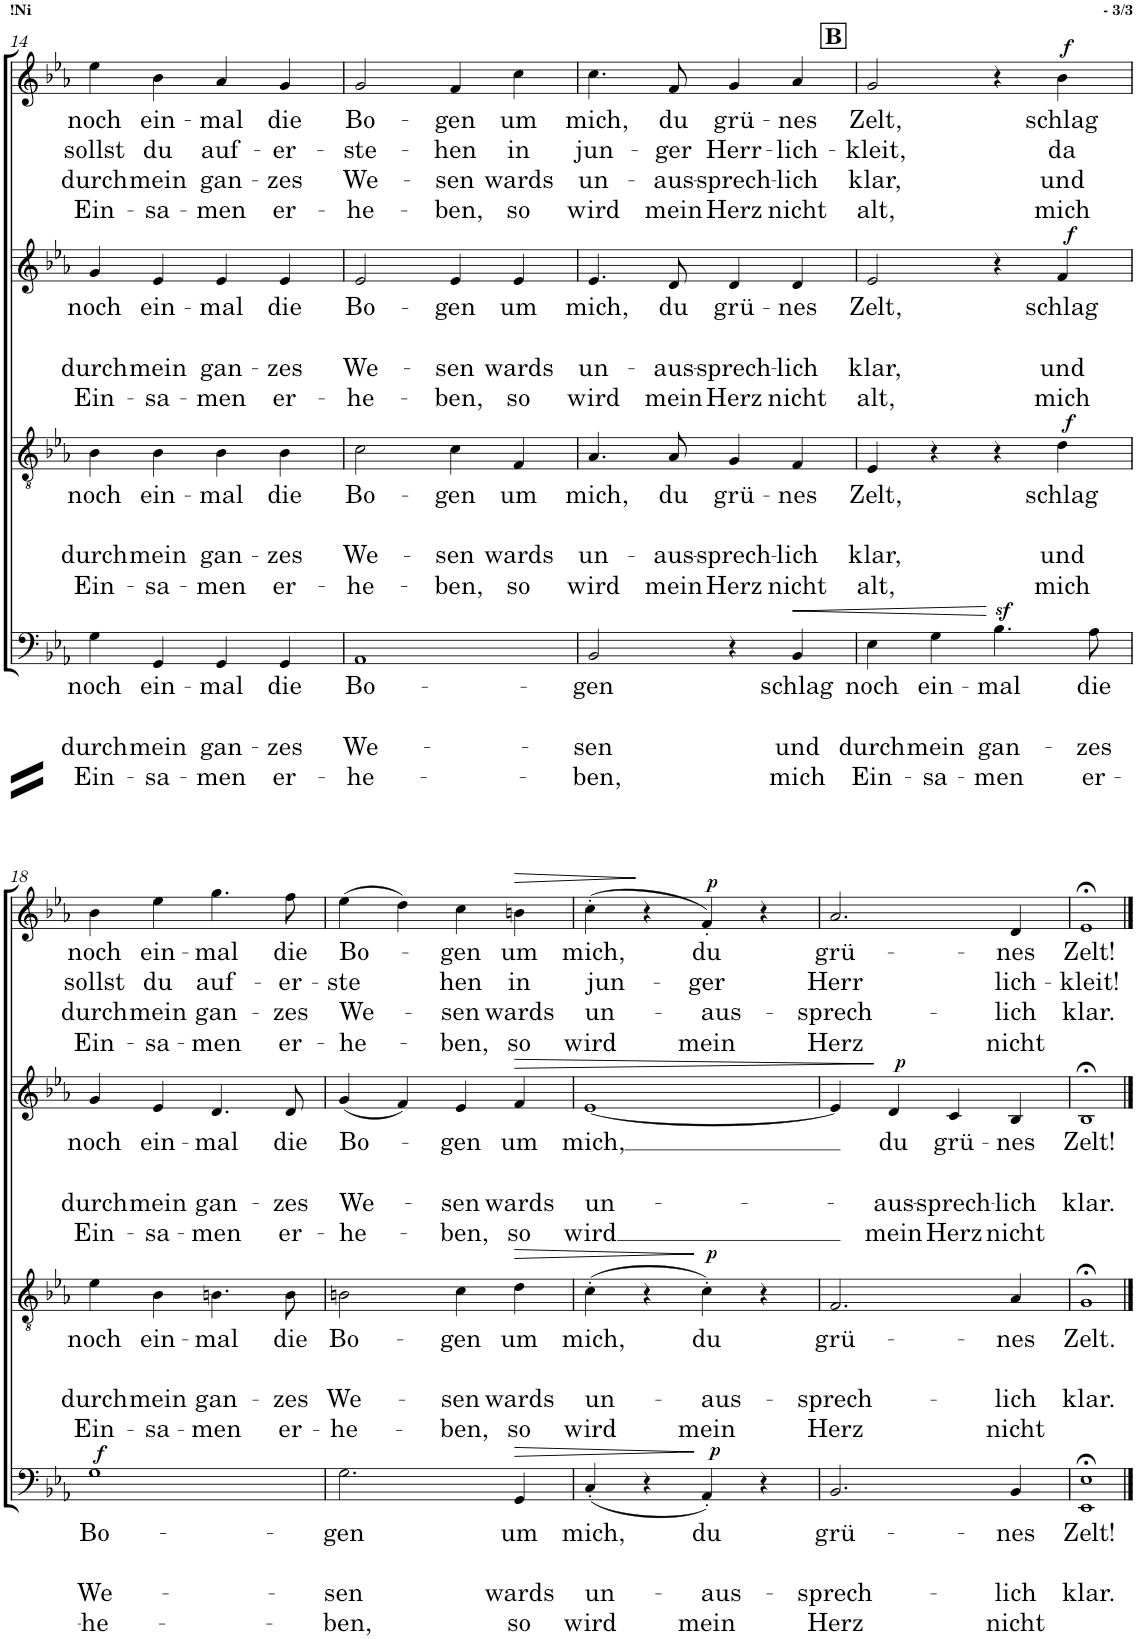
**kern	**text	**text	**text	**text	**dynam	**kern	**text	**text	**text	**text	**dynam	**kern	**text	**text	**text	**text	**dynam	**kern	**text	**text	**text	**text	**dynam
*part4	*part4	*part4	*part4	*part4	*part4	*part3	*part3	*part3	*part3	*part3	*part3	*part2	*part2	*part2	*part2	*part2	*part2	*part1	*part1	*part1	*part1	*part1	*part1
*staff4	*staff4	*staff4	*staff4	*staff4	*staff4	*staff3	*staff3	*staff3	*staff3	*staff3	*staff3	*staff2	*staff2	*staff2	*staff2	*staff2	*staff2	*staff1	*staff1	*staff1	*staff1	*staff1	*staff1
*I"Bass	*	*	*	*	*	*I"Tenor	*	*	*	*	*	*I"Alt	*	*	*	*	*	*I"Sopran	*	*	*	*	*
!!LO:PB:g=z
*clefF4	*	*	*	*	*	*clefGv2	*	*	*	*	*	*clefG2	*	*	*	*	*	*clefG2	*	*	*	*	*
*k[b-e-a-]	*	*	*	*	*	*k[b-e-a-]	*	*	*	*	*	*k[b-e-a-]	*	*	*	*	*	*k[b-e-a-]	*	*	*	*	*
*M4/4	*	*	*	*	*	*M4/4	*	*	*	*	*	*M4/4	*	*	*	*	*	*M4/4	*	*	*	*	*
=14	=14	=14	=14	=14	=14	=14	=14	=14	=14	=14	=14	=14	=14	=14	=14	=14	=14	=14	=14	=14	=14	=14	=14
!	!LO:LY:b	!	!LO:LY:b	!LO:LY:b	!	!	!LO:LY:b	!	!LO:LY:b	!LO:LY:b	!	!	!LO:LY:b	!	!LO:LY:b	!LO:LY:b	!	!	!LO:LY:b	!LO:LY:b	!LO:LY:b	!LO:LY:b	!
4G\	noch	.	durch	Ein-	.	4B-\	noch	.	durch	Ein-	.	4g/	noch	.	durch	Ein-	.	4ee-\	noch	sollst	durch	Ein-	.
!	!LO:LY:b	!	!LO:LY:b	!LO:LY:b	!	!	!LO:LY:b	!	!LO:LY:b	!LO:LY:b	!	!	!LO:LY:b	!	!LO:LY:b	!LO:LY:b	!	!	!LO:LY:b	!LO:LY:b	!LO:LY:b	!LO:LY:b	!
4GG/	ein-	.	mein	sa-	.	4B-\	ein-	.	mein	sa-	.	4e-/	ein-	.	mein	sa-	.	4b-\	ein-	du	mein	sa-	.
!	!LO:LY:b	!	!LO:LY:b	!LO:LY:b	!	!	!LO:LY:b	!	!LO:LY:b	!LO:LY:b	!	!	!LO:LY:b	!	!LO:LY:b	!LO:LY:b	!	!	!LO:LY:b	!LO:LY:b	!LO:LY:b	!LO:LY:b	!
4GG/	mal	.	gan-	men	.	4B-\	mal	.	gan-	men	.	4e-/	mal	.	gan-	men	.	4a-/	mal	auf-	gan-	men	.
!	!LO:LY:b	!	!LO:LY:b	!LO:LY:b	!	!	!LO:LY:b	!	!LO:LY:b	!LO:LY:b	!	!	!LO:LY:b	!	!LO:LY:b	!LO:LY:b	!	!	!LO:LY:b	!LO:LY:b	!LO:LY:b	!LO:LY:b	!
4GG/	die	.	zes	er-	.	4B-\	die	.	zes	er-	.	4e-/	die	.	zes	er-	.	4g/	die	-er-	zes	er-	.
=15	=15	=15	=15	=15	=15	=15	=15	=15	=15	=15	=15	=15	=15	=15	=15	=15	=15	=15	=15	=15	=15	=15	=15
!	!LO:LY:b	!	!LO:LY:b	!LO:LY:b	!	!	!LO:LY:b	!	!LO:LY:b	!LO:LY:b	!	!	!LO:LY:b	!	!LO:LY:b	!LO:LY:b	!	!	!LO:LY:b	!LO:LY:b	!LO:LY:b	!LO:LY:b	!
1AA-	Bo-	.	We-	he-	.	2c\	Bo-	.	We-	he-	.	2e-/	Bo-	.	We-	he-	.	2g/	Bo-	-ste-	We-	he-	.
!	!	!	!	!	!	!	!LO:LY:b	!	!LO:LY:b	!LO:LY:b	!	!	!LO:LY:b	!	!LO:LY:b	!LO:LY:b	!	!	!LO:LY:b	!LO:LY:b	!LO:LY:b	!LO:LY:b	!
.	.	.	.	.	.	4c\	gen	.	sen	ben,	.	4e-/	gen	.	sen	ben,	.	4f/	gen	-hen	sen	ben,	.
!	!	!	!	!	!	!	!LO:LY:b	!	!LO:LY:b	!LO:LY:b	!	!	!LO:LY:b	!	!LO:LY:b	!LO:LY:b	!	!	!LO:LY:b	!LO:LY:b	!LO:LY:b	!LO:LY:b	!
.	.	.	.	.	.	4F/	um	.	wards	so	.	4e-/	um	.	wards	so	.	4cc\	um	in	wards	so	.
=16	=16	=16	=16	=16	=16	=16	=16	=16	=16	=16	=16	=16	=16	=16	=16	=16	=16	=16	=16	=16	=16	=16	=16
!	!LO:LY:b	!	!LO:LY:b	!LO:LY:b	!	!	!LO:LY:b	!	!LO:LY:b	!LO:LY:b	!	!	!LO:LY:b	!	!LO:LY:b	!LO:LY:b	!	!	!LO:LY:b	!LO:LY:b	!LO:LY:b	!LO:LY:b	!
2BB-/	gen	.	sen	ben,	.	4.A-/	mich,	.	un-	wird	.	4.e-/	mich,	.	un-	wird	.	4.cc\	mich,	jun-	un-	wird	.
!	!	!	!	!	!	!	!LO:LY:b	!	!LO:LY:b	!LO:LY:b	!	!	!LO:LY:b	!	!LO:LY:b	!LO:LY:b	!	!	!LO:LY:b	!LO:LY:b	!LO:LY:b	!LO:LY:b	!
.	.	.	.	.	.	8A-/	du	.	aus-	mein	.	8d/	du	.	aus-	mein	.	8f/	du	-ger	aus-	mein	.
!	!	!	!	!	!	!	!LO:LY:b	!	!LO:LY:b	!LO:LY:b	!	!	!LO:LY:b	!	!LO:LY:b	!LO:LY:b	!	!	!LO:LY:b	!LO:LY:b	!LO:LY:b	!LO:LY:b	!
4r	.	.	.	.	.	4G/	grü-	.	sprech-	Herz	.	4d/	grü-	.	sprech-	Herz	.	4g/	grü-	Herr-	sprech-	Herz	.
!	!LO:LY:b	!	!LO:LY:b	!LO:LY:b	!LO:HP:b	!	!LO:LY:b	!	!LO:LY:b	!LO:LY:b	!	!	!LO:LY:b	!	!LO:LY:b	!LO:LY:b	!	!	!LO:LY:b	!LO:LY:b	!LO:LY:b	!LO:LY:b	!
4BB-/	schlag	.	und	mich	<	4F/	nes	.	lich	nicht	.	4d/	nes	.	lich	nicht	.	4a-/	nes	-lich-	lich	nicht	.
!!LO:REH:place=s1:a:B:cj:fs=14:t=B
=17	=17	=17	=17	=17	=17	=17	=17	=17	=17	=17	=17	=17	=17	=17	=17	=17	=17	=17	=17	=17	=17	=17	=17
!	!LO:LY:b	!	!LO:LY:b	!LO:LY:b	!	!	!LO:LY:b	!	!LO:LY:b	!LO:LY:b	!	!	!LO:LY:b	!	!LO:LY:b	!LO:LY:b	!	!	!LO:LY:b	!LO:LY:b	!LO:LY:b	!LO:LY:b	!
4E-\	noch	.	durch	Ein-	.	4E-/	Zelt,	.	klar,	alt,	.	2e-/	Zelt,	.	klar,	alt,	.	2g/	Zelt,	-kleit,	klar,	alt,	.
!	!LO:LY:b	!	!LO:LY:b	!LO:LY:b	!	!	!	!	!	!	!	!	!	!	!	!	!	!	!	!	!	!	!
4G\	ein-	.	mein	sa-	.	4r	.	.	.	.	.	.	.	.	.	.	.	.	.	.	.	.	.
!	!LO:LY:b	!	!LO:LY:b	!LO:LY:b	!	!	!	!	!	!	!	!	!	!	!	!	!	!	!	!	!	!	!
4.B-z>\	mal	.	gan-	men	[	4r	.	.	.	.	.	4r	.	.	.	.	.	4r	.	.	.	.	.
!	!	!	!	!	!	!	!LO:LY:b	!	!LO:LY:b	!LO:LY:b	!LO:DY:a	!	!LO:LY:b	!	!LO:LY:b	!LO:LY:b	!LO:DY:a	!	!LO:LY:b	!LO:LY:b	!LO:LY:b	!LO:LY:b	!LO:DY:a
.	.	.	.	.	.	4d\	schlag	.	und	mich	f	4f/	schlag	.	und	mich	f	4b-\	schlag	da	und	mich	f
!	!LO:LY:b	!	!LO:LY:b	!LO:LY:b	!	!	!	!	!	!	!	!	!	!	!	!	!	!	!	!	!	!	!
8A-\	die	.	zes	er-	.	.	.	.	.	.	.	.	.	.	.	.	.	.	.	.	.	.	.
!!LO:LB:g=z
=18	=18	=18	=18	=18	=18	=18	=18	=18	=18	=18	=18	=18	=18	=18	=18	=18	=18	=18	=18	=18	=18	=18	=18
!	!LO:LY:b	!	!LO:LY:b	!LO:LY:b	!LO:DY:a	!	!LO:LY:b	!	!LO:LY:b	!LO:LY:b	!	!	!LO:LY:b	!	!LO:LY:b	!LO:LY:b	!	!	!LO:LY:b	!LO:LY:b	!LO:LY:b	!LO:LY:b	!
1G	Bo-	.	We-	he-	f	4e-\	noch	.	durch	Ein-	.	4g/	noch	.	durch	Ein-	.	4b-\	noch	sollst	durch	Ein-	.
!	!	!	!	!	!	!	!LO:LY:b	!	!LO:LY:b	!LO:LY:b	!	!	!LO:LY:b	!	!LO:LY:b	!LO:LY:b	!	!	!LO:LY:b	!LO:LY:b	!LO:LY:b	!LO:LY:b	!
.	.	.	.	.	.	4B-\	ein-	.	mein	sa-	.	4e-/	ein-	.	mein	sa-	.	4ee-\	ein-	du	mein	sa-	.
!	!	!	!	!	!	!	!LO:LY:b	!	!LO:LY:b	!LO:LY:b	!	!	!LO:LY:b	!	!LO:LY:b	!LO:LY:b	!	!	!LO:LY:b	!LO:LY:b	!LO:LY:b	!LO:LY:b	!
.	.	.	.	.	.	4.Bn\	mal	.	gan-	men	.	4.d/	mal	.	gan-	men	.	4.gg\	mal	auf-	gan-	men	.
!	!	!	!	!	!	!	!LO:LY:b	!	!LO:LY:b	!LO:LY:b	!	!	!LO:LY:b	!	!LO:LY:b	!LO:LY:b	!	!	!LO:LY:b	!LO:LY:b	!LO:LY:b	!LO:LY:b	!
.	.	.	.	.	.	8B\	die	.	zes	er-	.	8d/	die	.	zes	er-	.	8ff\	die	-er-	zes	er-	.
=19	=19	=19	=19	=19	=19	=19	=19	=19	=19	=19	=19	=19	=19	=19	=19	=19	=19	=19	=19	=19	=19	=19	=19
!	!LO:LY:b	!	!LO:LY:b	!LO:LY:b	!	!	!LO:LY:b	!	!LO:LY:b	!LO:LY:b	!	!	!LO:LY:b	!	!LO:LY:b	!LO:LY:b	!	!	!LO:LY:b	!LO:LY:b	!LO:LY:b	!LO:LY:b	!
2.G\	gen	.	sen	ben,	.	2Bn\	Bo-	.	We-	he-	.	(4g/	Bo-	.	We-	he-	.	(4ee-\	Bo-	-ste	We-	he-	.
.	.	.	.	.	.	.	.	.	.	.	.	4f/)	.	.	.	.	.	4dd\)	.	.	.	.	.
!	!	!	!	!	!	!	!LO:LY:b	!	!LO:LY:b	!LO:LY:b	!	!	!LO:LY:b	!	!LO:LY:b	!LO:LY:b	!	!	!LO:LY:b	!LO:LY:b	!LO:LY:b	!LO:LY:b	!
.	.	.	.	.	.	4c\	gen	.	sen	ben,	.	4e-/	gen	.	sen	ben,	.	4cc\	gen	-hen	sen	ben,	.
!	!LO:LY:b	!	!LO:LY:b	!LO:LY:b	!LO:HP:b	!	!LO:LY:b	!	!LO:LY:b	!LO:LY:b	!LO:HP:b	!	!LO:LY:b	!	!LO:LY:b	!LO:LY:b	!LO:HP:b	!	!LO:LY:b	!LO:LY:b	!LO:LY:b	!LO:LY:b	!LO:HP:b
4GG/	um	.	wards	so	>	4d\	um	.	wards	so	>	4f/	um	.	wards	so	>	4bn\	um	in	wards	so	>
=20	=20	=20	=20	=20	=20	=20	=20	=20	=20	=20	=20	=20	=20	=20	=20	=20	=20	=20	=20	=20	=20	=20	=20
!	!LO:LY:b	!	!LO:LY:b	!LO:LY:b	!	!	!LO:LY:b	!	!LO:LY:b	!LO:LY:b	!	!	!LO:LY:b	!	!LO:LY:b	!LO:LY:b	!	!	!LO:LY:b	!LO:LY:b	!LO:LY:b	!LO:LY:b	!
(4C'/	mich,	.	un-	wird	.	(4c'\	mich,	.	un-	wird	.	[1e-	mich,	.	un-	wird	.	(4cc'\	mich,	jun-	un-	wird	.
4r	.	.	.	.	.	4r	.	.	.	.	.	.	.	.	.	.	.	4r	.	.	.	.	]
!	!LO:LY:b	!	!LO:LY:b	!LO:LY:b	!LO:DY:n=1:a	!	!LO:LY:b	!	!LO:LY:b	!LO:LY:b	!LO:DY:n=1:a	!	!	!	!	!	!	!	!LO:LY:b	!LO:LY:b	!LO:LY:b	!LO:LY:b	!LO:DY:a
4AA-'/)	du	.	aus-	mein	] p	4c'\)	du	.	aus-	mein	] p	.	.	.	.	.	.	4f'/)	du	-ger	aus-	mein	p
4r	.	.	.	.	.	4r	.	.	.	.	.	.	.	.	.	.	.	4r	.	.	.	.	.
=21	=21	=21	=21	=21	=21	=21	=21	=21	=21	=21	=21	=21	=21	=21	=21	=21	=21	=21	=21	=21	=21	=21	=21
!	!LO:LY:b	!	!LO:LY:b	!LO:LY:b	!	!	!LO:LY:b	!	!LO:LY:b	!LO:LY:b	!	!	!	!	!	!	!	!	!LO:LY:b	!LO:LY:b	!LO:LY:b	!LO:LY:b	!
2.BB-/	grü-	.	sprech-	Herz	.	2.F/	grü-	.	sprech-	Herz	.	4e-/]	.	.	.	.	.	2.a-/	grü-	Herr	sprech-	Herz	.
!	!	!	!	!	!	!	!	!	!	!	!	!	!LO:LY:b	!	!LO:LY:b	!LO:LY:b	!LO:DY:n=1:a	!	!	!	!	!	!
.	.	.	.	.	.	.	.	.	.	.	.	4d/	du	.	-aus-	mein	] p	.	.	.	.	.	.
!	!	!	!	!	!	!	!	!	!	!	!	!	!LO:LY:b	!	!LO:LY:b	!LO:LY:b	!	!	!	!	!	!	!
.	.	.	.	.	.	.	.	.	.	.	.	4c/	grü-	.	sprech-	Herz	.	.	.	.	.	.	.
!	!LO:LY:b	!	!LO:LY:b	!LO:LY:b	!	!	!LO:LY:b	!	!LO:LY:b	!LO:LY:b	!	!	!LO:LY:b	!	!LO:LY:b	!LO:LY:b	!	!	!LO:LY:b	!LO:LY:b	!LO:LY:b	!LO:LY:b	!
4BB-/	nes	.	lich	nicht	.	4A-/	nes	.	lich	nicht	.	4B-/	nes	.	lich	nicht	.	4d/	nes	-lich-	lich	nicht	.
=22	=22	=22	=22	=22	=22	=22	=22	=22	=22	=22	=22	=22	=22	=22	=22	=22	=22	=22	=22	=22	=22	=22	=22
!	!LO:LY:b	!	!LO:LY:b	!	!	!	!LO:LY:b	!	!LO:LY:b	!	!	!	!LO:LY:b	!	!LO:LY:b	!	!	!	!LO:LY:b	!LO:LY:b	!LO:LY:b	!	!
1EE-;< 1E-;<	Zelt!	.	klar.	.	.	1G;<	Zelt.	.	klar.	.	.	1B-;<	Zelt!	.	klar.	.	.	1e-;<	Zelt!	-kleit!	klar.	.	.
==	==	==	==	==	==	==	==	==	==	==	==	==	==	==	==	==	==	==	==	==	==	==	==
*-	*-	*-	*-	*-	*-	*-	*-	*-	*-	*-	*-	*-	*-	*-	*-	*-	*-	*-	*-	*-	*-	*-	*-
